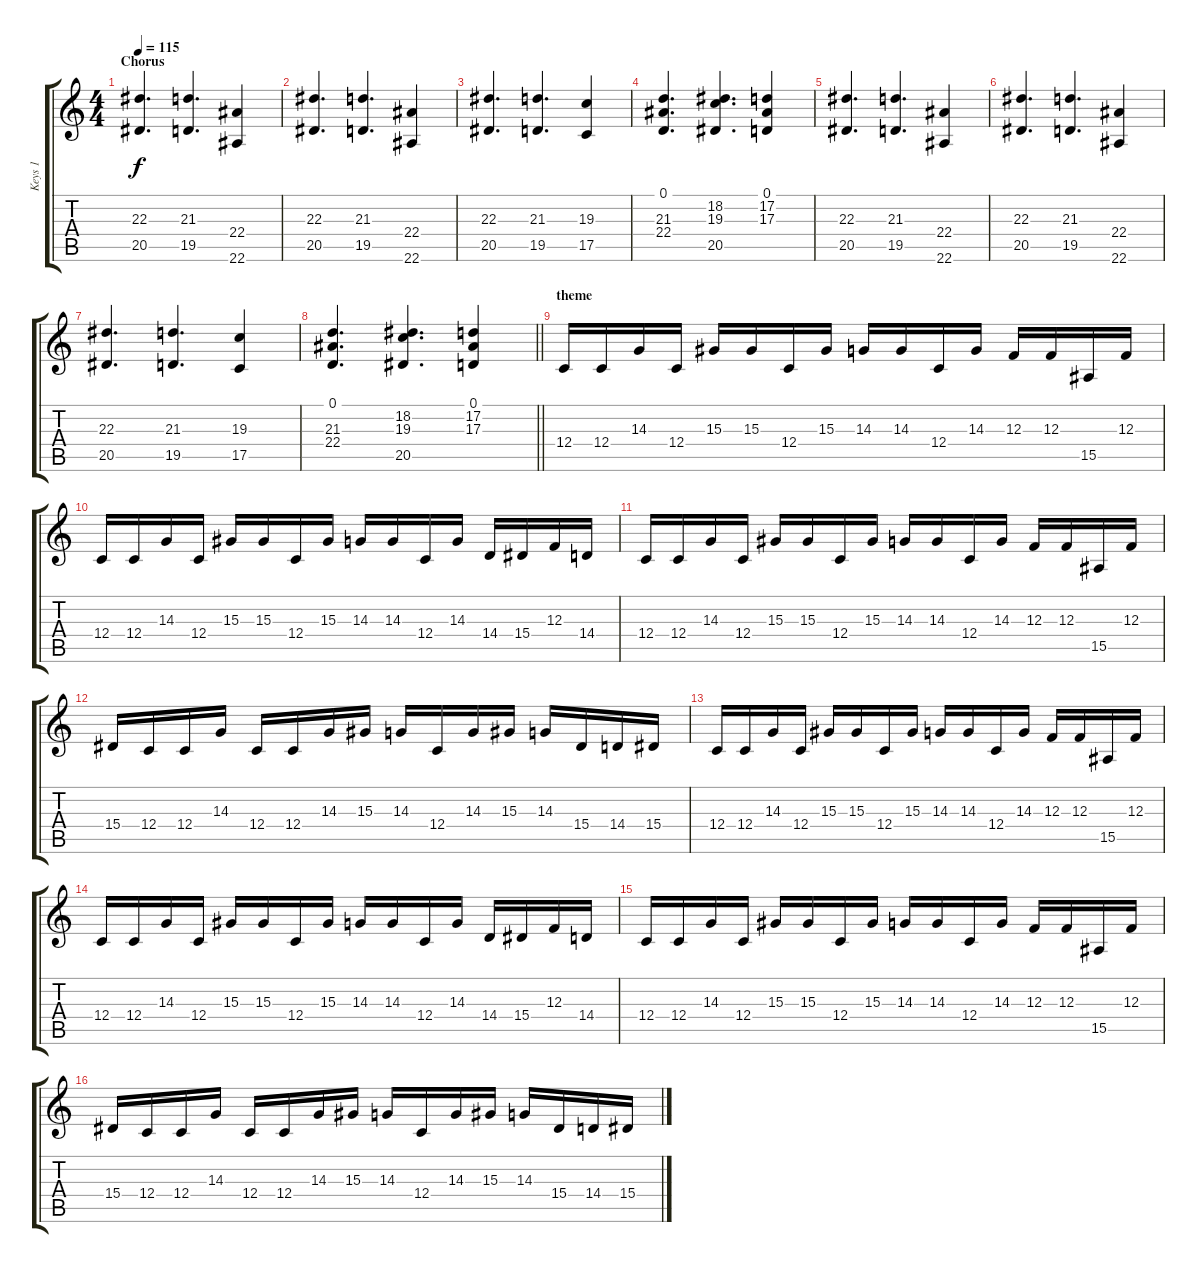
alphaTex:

\track ("Keys 1" "Keys 1") {instrument stringensemble1}
\staff {score tabs}
\tuning (D4 A3 F3 C3 G2 C2) {hide}
\ts (4 4)
\section ("" "Chorus")
\tempo 115
\clef g2
\ks c
(22.3 20.5).4{d dy f} (21.3 19.5).4{d} (22.4 22.6).4 |
(22.3 20.5).4{d} (21.3 19.5).4{d} (22.4 22.6).4 |
(22.3 20.5).4{d} (21.3 19.5).4{d} (19.3 17.5).4 |
(0.1 21.3 22.4).4{d} (18.2 19.3 20.5).4{d} (0.1 17.2 17.3).4 |
(22.3 20.5).4{d} (21.3 19.5).4{d} (22.4 22.6).4 |
(22.3 20.5).4{d} (21.3 19.5).4{d} (22.4 22.6).4 |
(22.3 20.5).4{d} (21.3 19.5).4{d} (19.3 17.5).4 |
\barLineRight lightlight
(0.1 21.3 22.4).4{d} (18.2 19.3 20.5).4{d} (0.1 17.2 17.3).4 |
\section ("" "theme")
12.4.16 12.4.16 14.3.16 12.4.16 15.3.16 15.3.16 12.4.16 15.3.16 14.3.16 14.3.16 12.4.16 14.3.16 12.3.16 12.3.16 15.5.16 12.3.16 |
12.4.16 12.4.16 14.3.16 12.4.16 15.3.16 15.3.16 12.4.16 15.3.16 14.3.16 14.3.16 12.4.16 14.3.16 14.4.16 15.4.16 12.3.16 14.4.16 |
12.4.16 12.4.16 14.3.16 12.4.16 15.3.16 15.3.16 12.4.16 15.3.16 14.3.16 14.3.16 12.4.16 14.3.16 12.3.16 12.3.16 15.5.16 12.3.16 |
15.4.16 12.4.16 12.4.16 14.3.16 12.4.16 12.4.16 14.3.16 15.3.16 14.3.16 12.4.16 14.3.16 15.3.16 14.3.16 15.4.16 14.4.16 15.4.16 |
12.4.16 12.4.16 14.3.16 12.4.16 15.3.16 15.3.16 12.4.16 15.3.16 14.3.16 14.3.16 12.4.16 14.3.16 12.3.16 12.3.16 15.5.16 12.3.16 |
12.4.16 12.4.16 14.3.16 12.4.16 15.3.16 15.3.16 12.4.16 15.3.16 14.3.16 14.3.16 12.4.16 14.3.16 14.4.16 15.4.16 12.3.16 14.4.16 |
12.4.16 12.4.16 14.3.16 12.4.16 15.3.16 15.3.16 12.4.16 15.3.16 14.3.16 14.3.16 12.4.16 14.3.16 12.3.16 12.3.16 15.5.16 12.3.16 |
15.4.16 12.4.16 12.4.16 14.3.16 12.4.16 12.4.16 14.3.16 15.3.16 14.3.16 12.4.16 14.3.16 15.3.16 14.3.16 15.4.16 14.4.16 15.4.16
